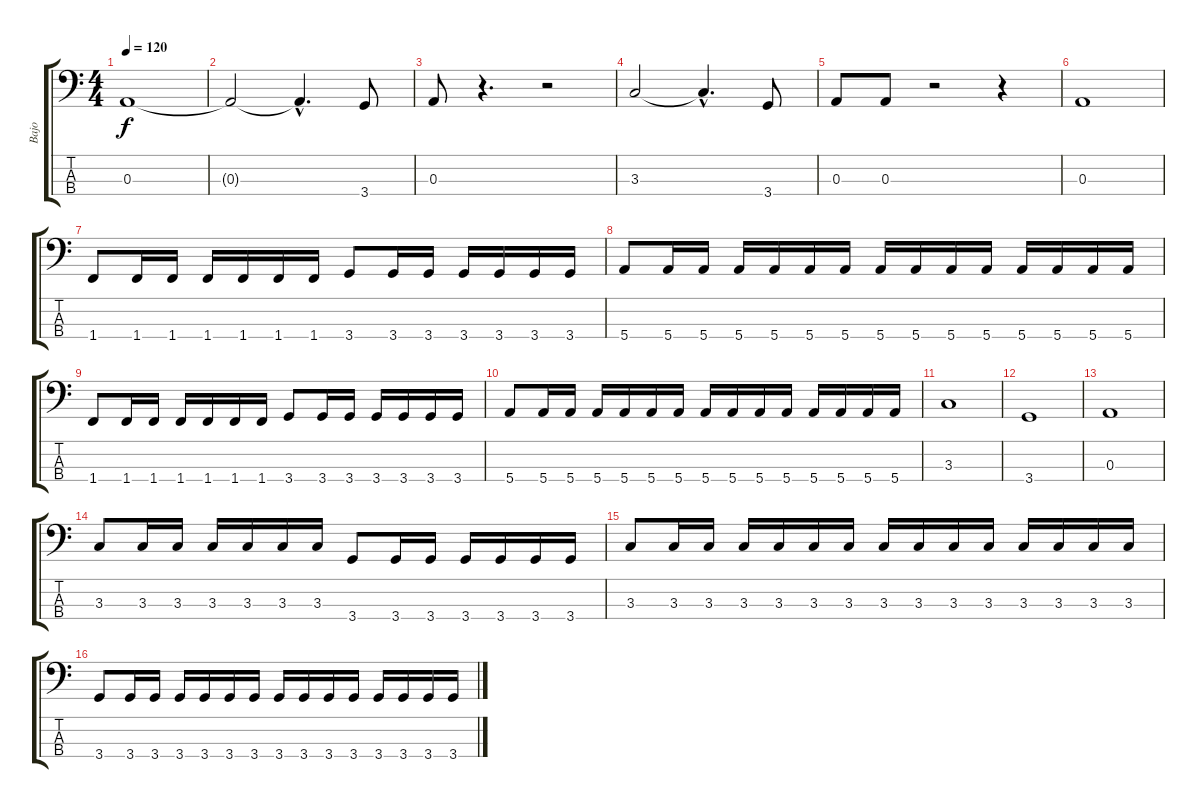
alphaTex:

\track ("Bajo" "Bajo") {instrument electricbassfinger}
\staff {score tabs}
\tuning (G2 D2 A1 E1) {hide}
\ts (4 4)
\tempo 120
\clef f4
\ks c
0.3.1{dy f} |
0.3{t}.2 0.3{hac t}.4{d} 3.4.8 |
0.3.8 r.4{d} r.2 |
3.3.2 3.3{hac t}.4{d} 3.4.8 |
0.3.8 0.3.8 r.2 r.4 |
0.3.1 |
1.4.8 1.4.16 1.4.16 1.4.16 1.4.16 1.4.16 1.4.16 3.4.8 3.4.16 3.4.16 3.4.16 3.4.16 3.4.16 3.4.16 |
5.4.8 5.4.16 5.4.16 5.4.16 5.4.16 5.4.16 5.4.16 5.4.16 5.4.16 5.4.16 5.4.16 5.4.16 5.4.16 5.4.16 5.4.16 |
1.4.8 1.4.16 1.4.16 1.4.16 1.4.16 1.4.16 1.4.16 3.4.8 3.4.16 3.4.16 3.4.16 3.4.16 3.4.16 3.4.16 |
5.4.8 5.4.16 5.4.16 5.4.16 5.4.16 5.4.16 5.4.16 5.4.16 5.4.16 5.4.16 5.4.16 5.4.16 5.4.16 5.4.16 5.4.16 |
3.3.1 |
3.4.1 |
0.3.1 |
3.3.8 3.3.16 3.3.16 3.3.16 3.3.16 3.3.16 3.3.16 3.4.8 3.4.16 3.4.16 3.4.16 3.4.16 3.4.16 3.4.16 |
3.3.8 3.3.16 3.3.16 3.3.16 3.3.16 3.3.16 3.3.16 3.3.16 3.3.16 3.3.16 3.3.16 3.3.16 3.3.16 3.3.16 3.3.16 |
3.4.8 3.4.16 3.4.16 3.4.16 3.4.16 3.4.16 3.4.16 3.4.16 3.4.16 3.4.16 3.4.16 3.4.16 3.4.16 3.4.16 3.4.16
